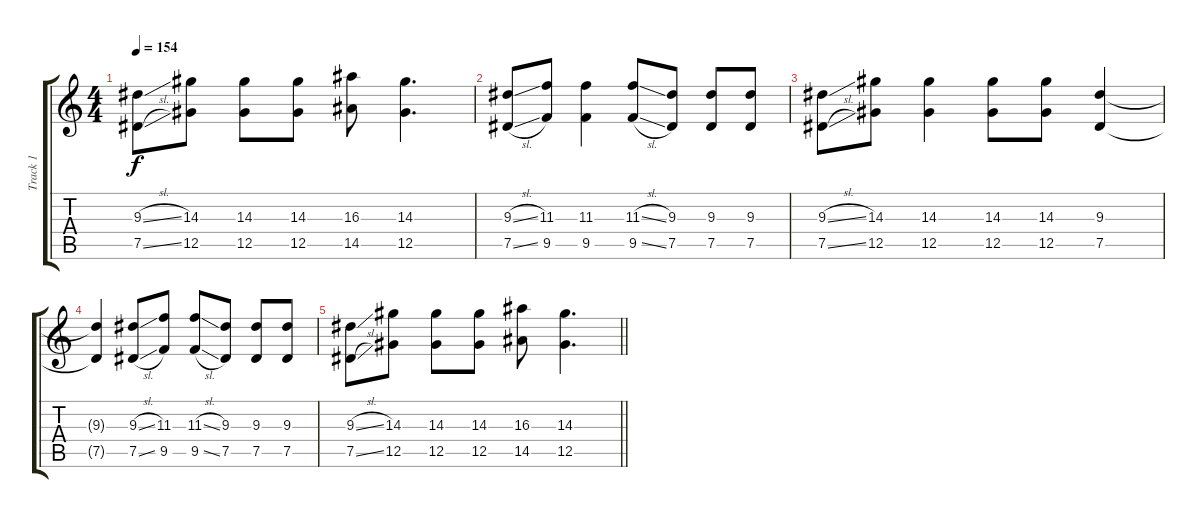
\track ("Track 1" "Track 1") {instrument overdrivenguitar}
\staff {score tabs}
\tuning (Eb4 Bb3 Gb3 Db3 Ab2 Db2) {hide}
\ts (4 4)
\tempo 154
\clef g2
\ks c
(9.3{sl} 7.5{sl}).8{dy f} (14.3 12.5).8 (14.3 12.5).8 (14.3 12.5).8 (16.3 14.5).8 (14.3 12.5).4{d} |
(9.3{sl} 7.5{sl}).8 (11.3 9.5).8 (11.3 9.5).4 (11.3{sl} 9.5{sl}).8 (9.3 7.5).8 (9.3 7.5).8 (9.3 7.5).8 |
(9.3{sl} 7.5{sl}).8 (14.3 12.5).8 (14.3 12.5).4 (14.3 12.5).8 (14.3 12.5).8 (9.3 7.5).4 |
(9.3{t} 7.5{t}).4 (9.3{sl} 7.5{sl}).8 (11.3 9.5).8 (11.3{sl} 9.5{sl}).8 (9.3 7.5).8 (9.3 7.5).8 (9.3 7.5).8 |
\barLineRight lightlight
(9.3{sl} 7.5{sl}).8 (14.3 12.5).8 (14.3 12.5).8 (14.3 12.5).8 (16.3 14.5).8 (14.3 12.5).4{d}
